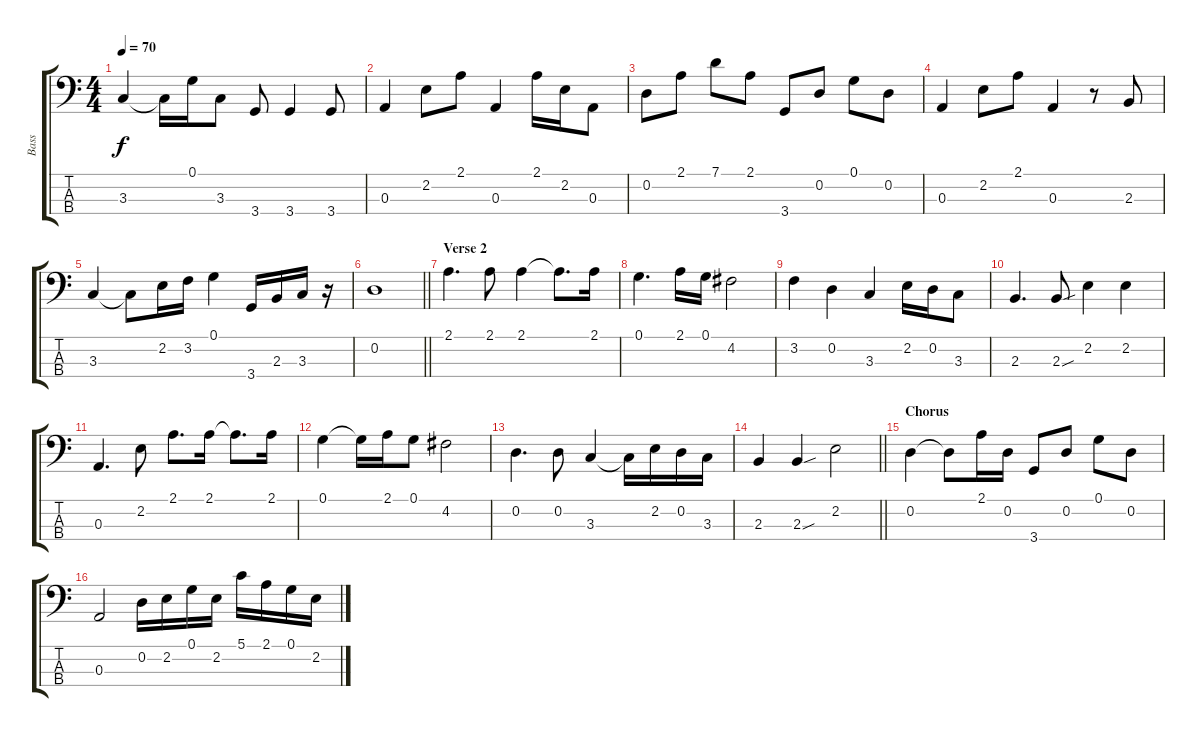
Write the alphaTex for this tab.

\track ("Bass" "Bass") {instrument electricbassfinger}
\staff {score tabs}
\tuning (G2 D2 A1 E1) {hide}
\ts (4 4)
\tempo 70
\clef f4
\ks c
3.3.4{dy f} 3.3{t}.16 0.1.16 3.3.8 3.4.8 3.4.4 3.4.8 |
0.3.4 2.2.8 2.1.8 0.3.4 2.1.16 2.2.16 0.3.8 |
0.2.8 2.1.8 7.1.8 2.1.8 3.4.8 0.2.8 0.1.8 0.2.8 |
0.3.4 2.2.8 2.1.8 0.3.4 r.8 2.3.8 |
3.3.4 3.3{t}.8 2.2.16 3.2.16 0.1.4 3.4.16 2.3.16 3.3.16 r.16 |
\barLineRight lightlight
0.2.1 |
\section ("" "Verse 2")
2.1.4{d} 2.1.8 2.1.4 2.1{t}.8{d} 2.1.16 |
0.1.4{d} 2.1.16 0.1.16 4.2.2 |
3.2.4 0.2.4 3.3.4 2.2.16 0.2.16 3.3.8 |
2.3.4{d} 2.3{sou}.8 2.2.4 2.2.4 |
0.3.4{d} 2.2.8 2.1.8{d} 2.1.16 2.1{t}.8{d} 2.1.16 |
0.1.4 0.1{t}.16 2.1.16 0.1.8 4.2.2 |
0.2.4{d} 0.2.8 3.3.4 3.3{t}.16 2.2.16 0.2.16 3.3.16 |
\barLineRight lightlight
2.3.4 2.3{sou}.4 2.2.2 |
\section ("" "Chorus")
0.2.4 0.2{t}.8 2.1.16 0.2.16 3.4.8 0.2.8 0.1.8 0.2.8 |
0.3.2 0.2.16 2.2.16 0.1.16 2.2.16 5.1.16 2.1.16 0.1.16 2.2.16
